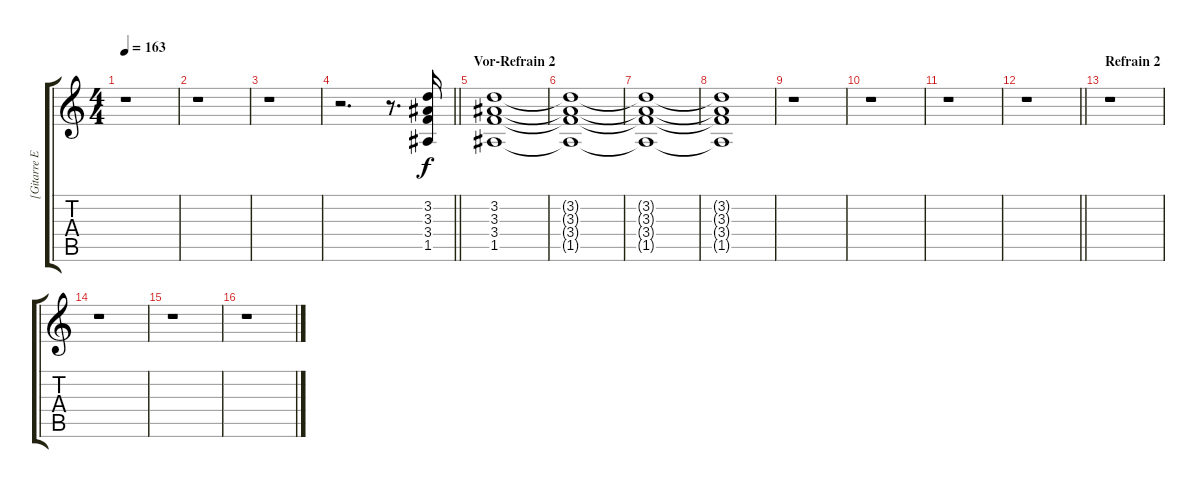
\track ("[Gitarre Effekt II]" "[Gitarre E") {instrument overdrivenguitar}
\staff {score tabs}
\tuning (E4 B3 G3 D3 A2 E2) {hide}
\ts (4 4)
\tempo 163
\clef g2
\ks c
r.1{dy f} |
r.1 |
r.1 |
\barLineRight lightlight
r.2{d} r.8{d} (3.2 3.3 3.4 1.5).16 |
\section ("" "Vor-Refrain 2")
(3.2 3.3 3.4 1.5).1 |
(3.2{t} 3.3{t} 3.4{t} 1.5{t}).1 |
(3.2{t} 3.3{t} 3.4{t} 1.5{t}).1 |
(3.2{t} 3.3{t} 3.4{t} 1.5{t}).1 |
r.1 |
r.1 |
r.1 |
\barLineRight lightlight
r.1 |
\section ("" "Refrain 2")
r.1 |
r.1 |
r.1 |
r.1
